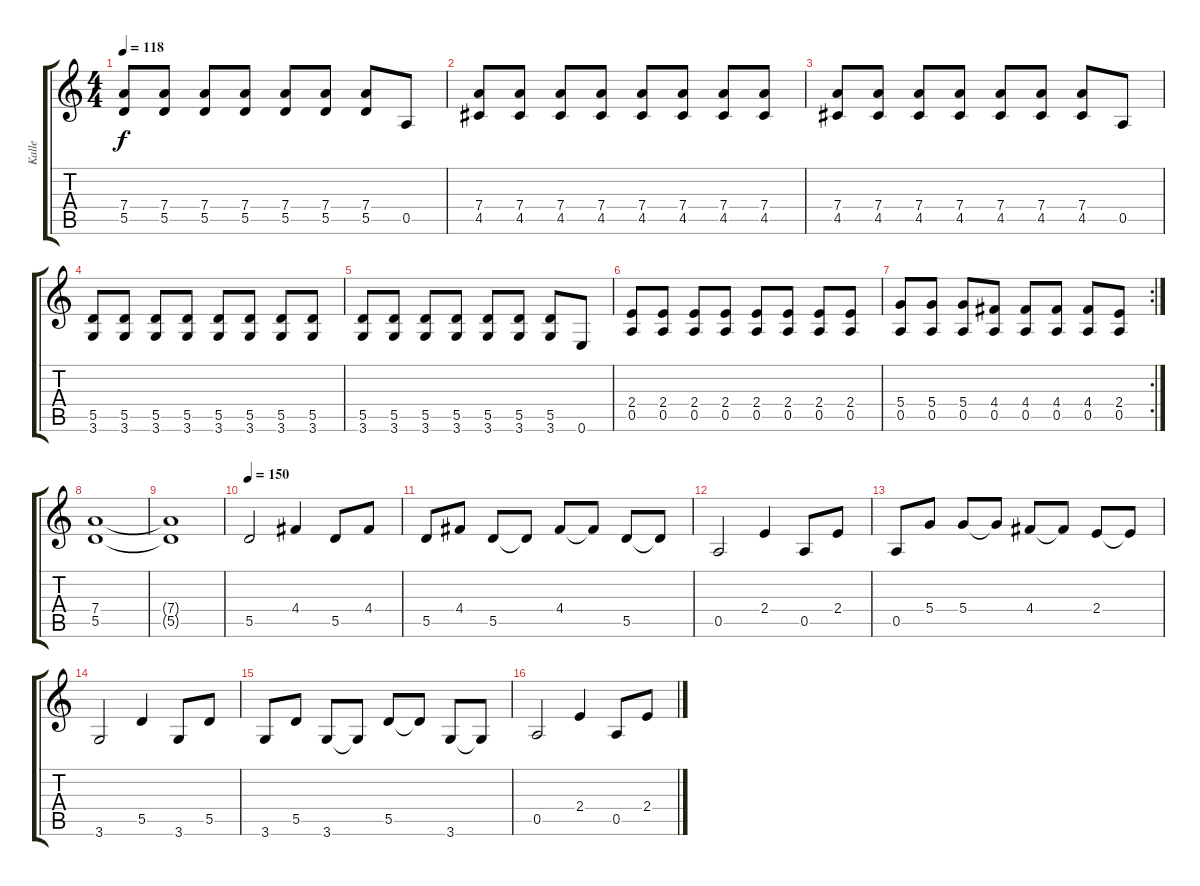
\track ("Kalle" "Kalle") {instrument electricguitarclean}
\staff {score tabs}
\tuning (E4 B3 G3 D3 A2 E2) {hide}
\ts (4 4)
\tempo 118
\clef g2
\ks c
(7.4 5.5).8{dy f} (7.4 5.5).8 (7.4 5.5).8 (7.4 5.5).8 (7.4 5.5).8 (7.4 5.5).8 (7.4 5.5).8 0.5.8 |
(7.4 4.5).8 (7.4 4.5).8 (7.4 4.5).8 (7.4 4.5).8 (7.4 4.5).8 (7.4 4.5).8 (7.4 4.5).8 (7.4 4.5).8 |
(7.4 4.5).8 (7.4 4.5).8 (7.4 4.5).8 (7.4 4.5).8 (7.4 4.5).8 (7.4 4.5).8 (7.4 4.5).8 0.5.8 |
(5.5 3.6).8 (5.5 3.6).8 (5.5 3.6).8 (5.5 3.6).8 (5.5 3.6).8 (5.5 3.6).8 (5.5 3.6).8 (5.5 3.6).8 |
(5.5 3.6).8 (5.5 3.6).8 (5.5 3.6).8 (5.5 3.6).8 (5.5 3.6).8 (5.5 3.6).8 (5.5 3.6).8 0.6.8 |
(2.4 0.5).8 (2.4 0.5).8 (2.4 0.5).8 (2.4 0.5).8 (2.4 0.5).8 (2.4 0.5).8 (2.4 0.5).8 (2.4 0.5).8 |
\rc 2
(5.4 0.5).8 (5.4 0.5).8 (5.4 0.5).8 (4.4 0.5).8 (4.4 0.5).8 (4.4 0.5).8 (4.4 0.5).8 (2.4 0.5).8 |
(7.4 5.5).1{instrument distortionguitar} |
(7.4{t} 5.5{t}).1 |
\tempo 150
5.5.2{instrument electricguitarclean} 4.4.4 5.5.8 4.4.8 |
5.5.8 4.4.8 5.5.8 5.5{t}.8 4.4.8 4.4{t}.8 5.5.8 5.5{t}.8 |
0.5.2 2.4.4 0.5.8 2.4.8 |
0.5.8 5.4.8 5.4.8 5.4{t}.8 4.4.8 4.4{t}.8 2.4.8 2.4{t}.8 |
3.6.2 5.5.4 3.6.8 5.5.8 |
3.6.8 5.5.8 3.6.8 3.6{t}.8 5.5.8 5.5{t}.8 3.6.8 3.6{t}.8 |
0.5.2 2.4.4 0.5.8 2.4.8
